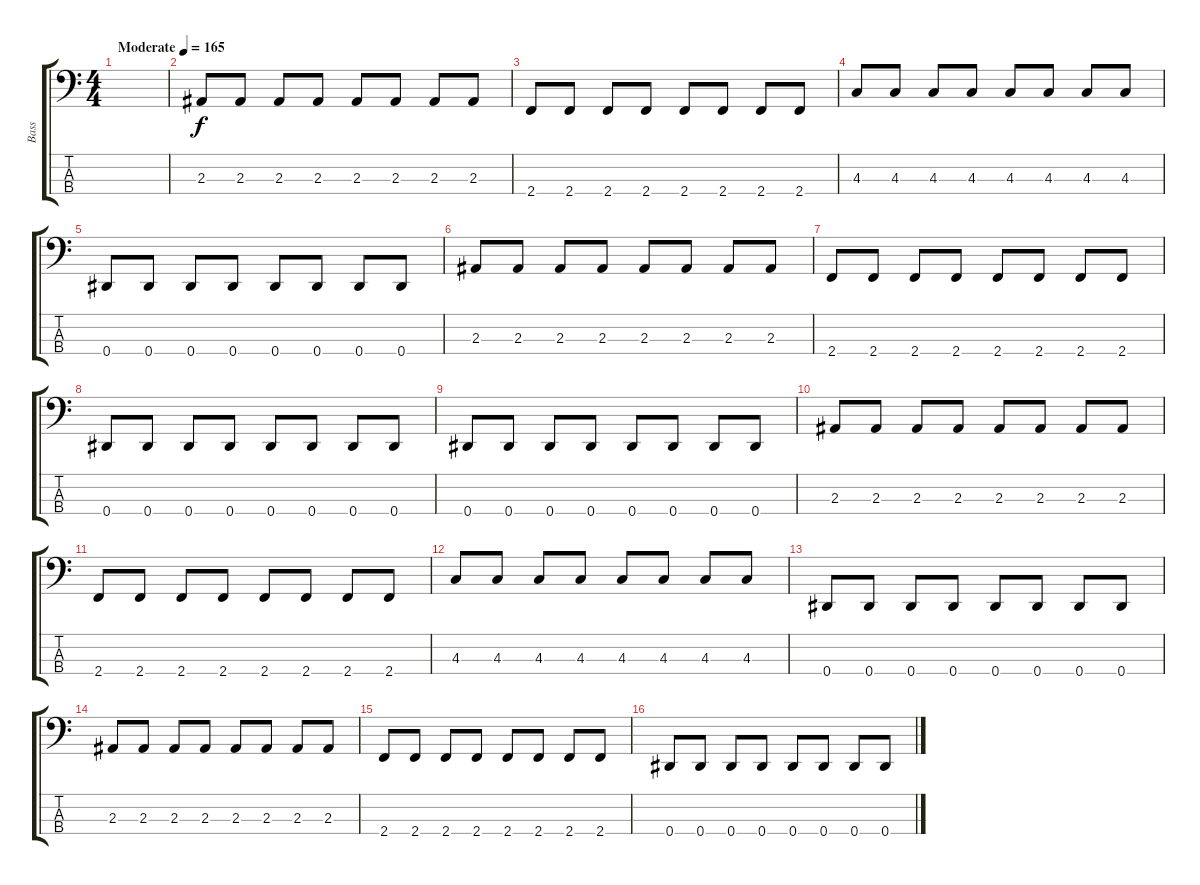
\track ("Bass" "Bass") {instrument electricbassfinger}
\staff {score tabs}
\tuning (Gb2 Db2 Ab1 Eb1) {hide}
\ts (4 4)
\tempo (165 "Moderate")
\clef f4
\ks c
|
2.3.8 2.3.8 2.3.8 2.3.8 2.3.8 2.3.8 2.3.8 2.3.8 |
2.4.8 2.4.8 2.4.8 2.4.8 2.4.8 2.4.8 2.4.8 2.4.8 |
4.3.8 4.3.8 4.3.8 4.3.8 4.3.8 4.3.8 4.3.8 4.3.8 |
0.4.8 0.4.8 0.4.8 0.4.8 0.4.8 0.4.8 0.4.8 0.4.8 |
2.3.8 2.3.8 2.3.8 2.3.8 2.3.8 2.3.8 2.3.8 2.3.8 |
2.4.8 2.4.8 2.4.8 2.4.8 2.4.8 2.4.8 2.4.8 2.4.8 |
0.4.8 0.4.8 0.4.8 0.4.8 0.4.8 0.4.8 0.4.8 0.4.8 |
0.4.8 0.4.8 0.4.8 0.4.8 0.4.8 0.4.8 0.4.8 0.4.8 |
2.3.8 2.3.8 2.3.8 2.3.8 2.3.8 2.3.8 2.3.8 2.3.8 |
2.4.8 2.4.8 2.4.8 2.4.8 2.4.8 2.4.8 2.4.8 2.4.8 |
4.3.8 4.3.8 4.3.8 4.3.8 4.3.8 4.3.8 4.3.8 4.3.8 |
0.4.8 0.4.8 0.4.8 0.4.8 0.4.8 0.4.8 0.4.8 0.4.8 |
2.3.8 2.3.8 2.3.8 2.3.8 2.3.8 2.3.8 2.3.8 2.3.8 |
2.4.8 2.4.8 2.4.8 2.4.8 2.4.8 2.4.8 2.4.8 2.4.8 |
0.4.8 0.4.8 0.4.8 0.4.8 0.4.8 0.4.8 0.4.8 0.4.8
